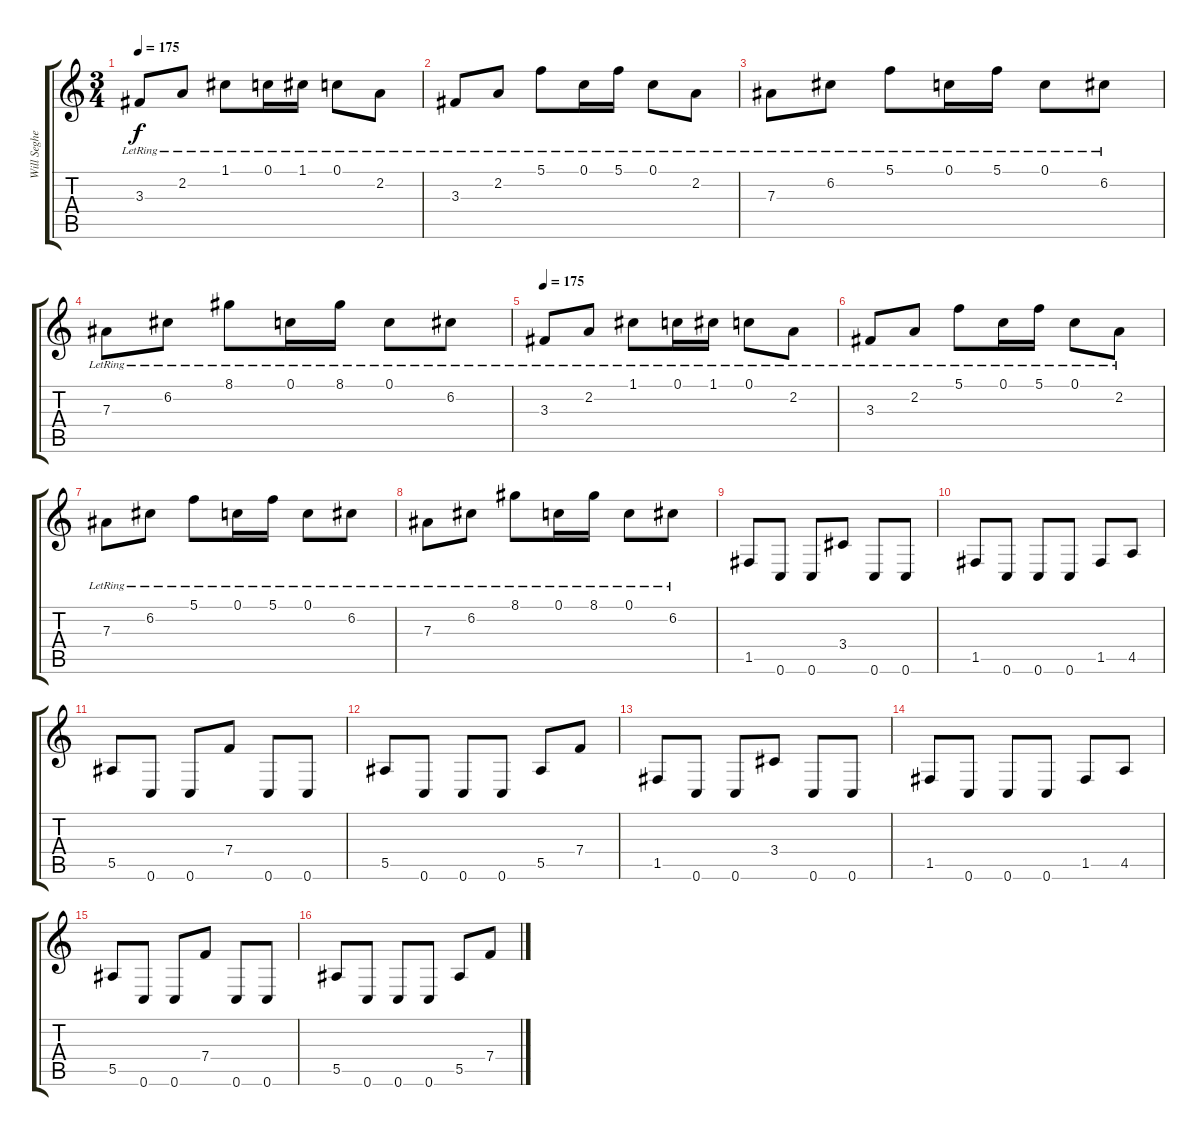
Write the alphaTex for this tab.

\track ("Will Seghers" "Will Seghe") {instrument distortionguitar}
\staff {score tabs}
\tuning (C4 G3 Eb3 Bb2 F2 C2) {hide}
\ts (3 4)
\tempo 175
\clef g2
\ks c
3.3{lr}.8{dy f} 2.2{lr}.8 1.1{lr}.8 0.1{lr}.16 1.1{lr}.16 0.1{lr}.8 2.2{lr}.8 |
3.3{lr}.8 2.2{lr}.8 5.1{lr}.8 0.1{lr}.16 5.1{lr}.16 0.1{lr}.8 2.2{lr}.8 |
7.3{lr}.8 6.2{lr}.8 5.1{lr}.8 0.1{lr}.16 5.1{lr}.16 0.1{lr}.8 6.2{lr}.8 |
7.3{lr}.8 6.2{lr}.8 8.1{lr}.8 0.1{lr}.16 8.1{lr}.16 0.1{lr}.8 6.2{lr}.8 |
\tempo 175
3.3{lr}.8 2.2{lr}.8 1.1{lr}.8 0.1{lr}.16 1.1{lr}.16 0.1{lr}.8 2.2{lr}.8 |
3.3{lr}.8 2.2{lr}.8 5.1{lr}.8 0.1{lr}.16 5.1{lr}.16 0.1{lr}.8 2.2{lr}.8 |
7.3{lr}.8 6.2{lr}.8 5.1{lr}.8 0.1{lr}.16 5.1{lr}.16 0.1{lr}.8 6.2{lr}.8 |
7.3{lr}.8 6.2{lr}.8 8.1{lr}.8 0.1{lr}.16 8.1{lr}.16 0.1{lr}.8 6.2{lr}.8 |
1.5.8 0.6.8 0.6.8 3.4.8 0.6.8 0.6.8 |
1.5.8 0.6.8 0.6.8 0.6.8 1.5.8 4.5.8 |
5.5.8 0.6.8 0.6.8 7.4.8 0.6.8 0.6.8 |
5.5.8 0.6.8 0.6.8 0.6.8 5.5.8 7.4.8 |
1.5.8 0.6.8 0.6.8 3.4.8 0.6.8 0.6.8 |
1.5.8 0.6.8 0.6.8 0.6.8 1.5.8 4.5.8 |
5.5.8 0.6.8 0.6.8 7.4.8 0.6.8 0.6.8 |
5.5.8 0.6.8 0.6.8 0.6.8 5.5.8 7.4.8
